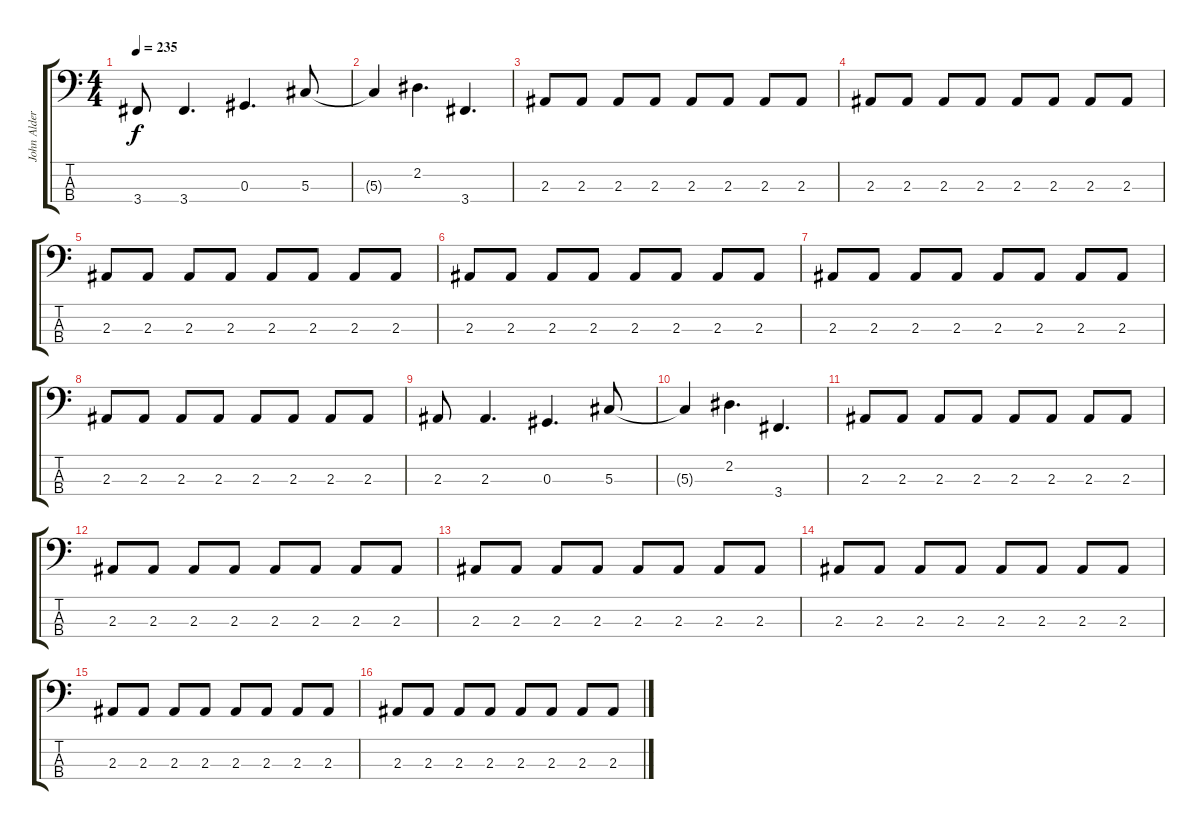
\track ("John Alderete" "John Alder") {instrument electricbassfinger}
\staff {score tabs}
\tuning (Gb2 Db2 Ab1 Eb1) {hide}
\ts (4 4)
\tempo 235
\clef f4
\ks c
3.4.8{dy f} 3.4.4{d} 0.3.4{d} 5.3.8 |
5.3{t}.4 2.2.4{d} 3.4.4{d} |
2.3.8 2.3.8 2.3.8 2.3.8 2.3.8 2.3.8 2.3.8 2.3.8 |
2.3.8 2.3.8 2.3.8 2.3.8 2.3.8 2.3.8 2.3.8 2.3.8 |
2.3.8 2.3.8 2.3.8 2.3.8 2.3.8 2.3.8 2.3.8 2.3.8 |
2.3.8 2.3.8 2.3.8 2.3.8 2.3.8 2.3.8 2.3.8 2.3.8 |
2.3.8 2.3.8 2.3.8 2.3.8 2.3.8 2.3.8 2.3.8 2.3.8 |
2.3.8 2.3.8 2.3.8 2.3.8 2.3.8 2.3.8 2.3.8 2.3.8 |
2.3.8 2.3.4{d} 0.3.4{d} 5.3.8 |
5.3{t}.4 2.2.4{d} 3.4.4{d} |
2.3.8 2.3.8 2.3.8 2.3.8 2.3.8 2.3.8 2.3.8 2.3.8 |
2.3.8 2.3.8 2.3.8 2.3.8 2.3.8 2.3.8 2.3.8 2.3.8 |
2.3.8 2.3.8 2.3.8 2.3.8 2.3.8 2.3.8 2.3.8 2.3.8 |
2.3.8 2.3.8 2.3.8 2.3.8 2.3.8 2.3.8 2.3.8 2.3.8 |
2.3.8 2.3.8 2.3.8 2.3.8 2.3.8 2.3.8 2.3.8 2.3.8 |
2.3.8 2.3.8 2.3.8 2.3.8 2.3.8 2.3.8 2.3.8 2.3.8
